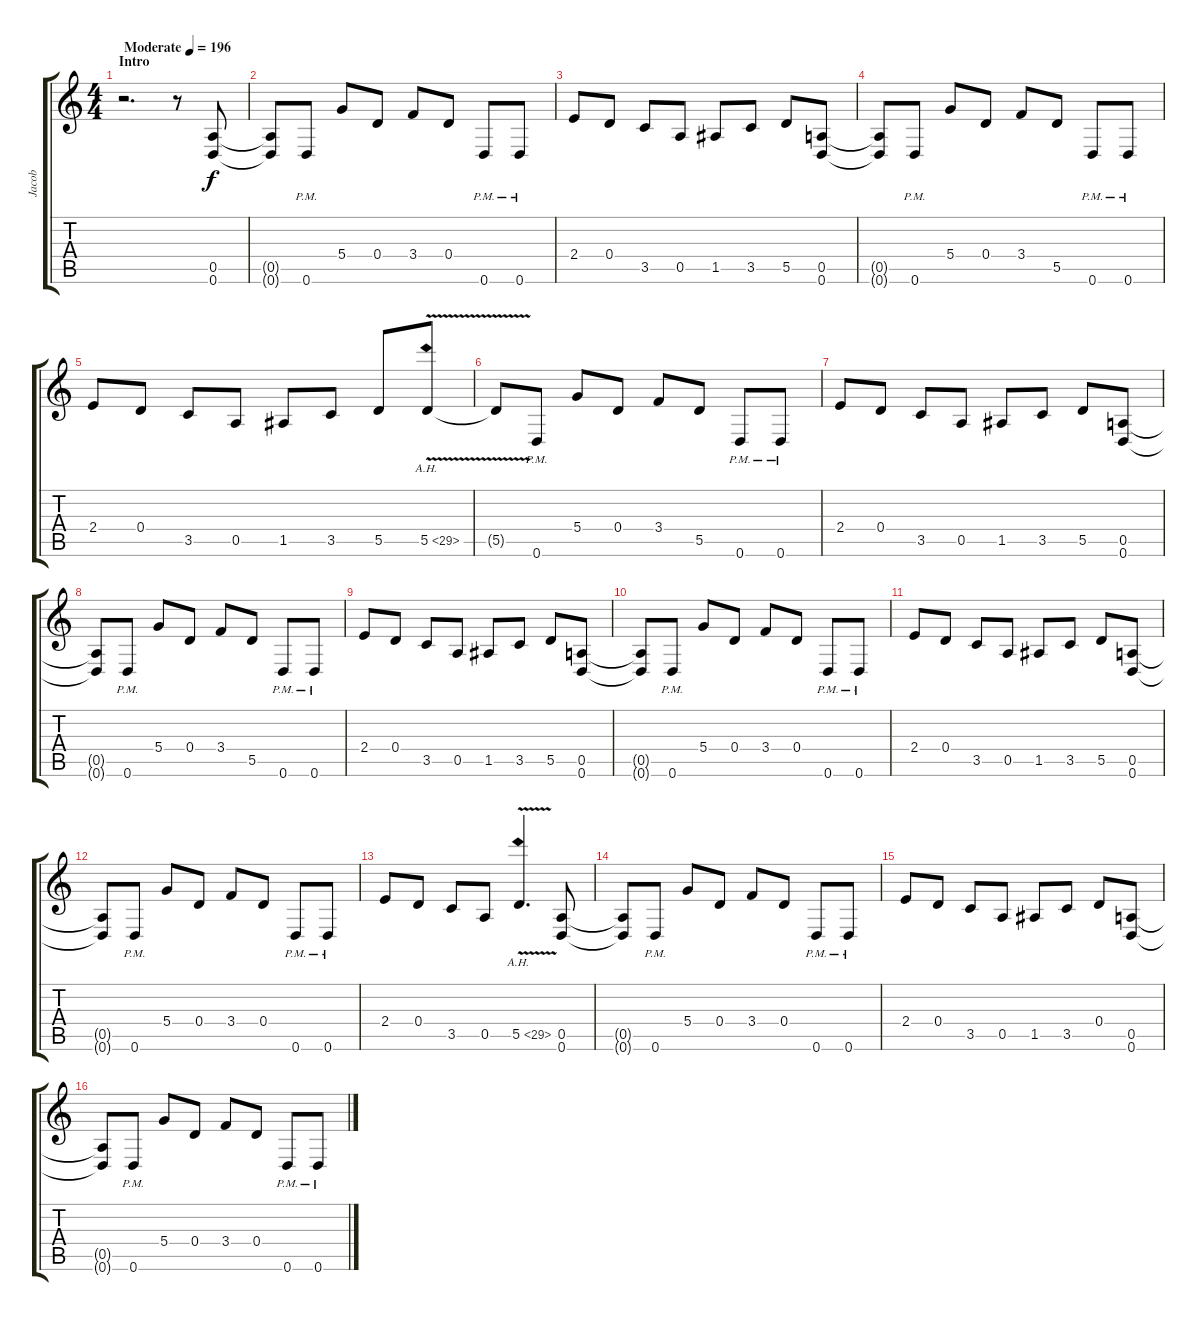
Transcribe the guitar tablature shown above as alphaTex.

\track ("Jacob" "Jacob") {instrument distortionguitar}
\staff {score tabs}
\tuning (E4 B3 G3 D3 A2 D2) {hide}
\ts (4 4)
\section ("" "Intro")
\tempo (196 "Moderate")
\clef g2
\ks aminor
r.2{d dy f instrument distortionguitar} r.8 (0.5 0.6).8 |
(0.5{t} 0.6{t}).8 0.6{pm}.8 5.4.8 0.4.8 3.4.8 0.4.8 0.6{pm}.8 0.6{pm}.8 |
2.4.8 0.4.8 3.5.8 0.5.8 1.5.8 3.5.8 5.5.8 (0.5 0.6).8 |
(0.5{t} 0.6{t}).8 0.6{pm}.8 5.4.8 0.4.8 3.4.8 5.5.8 0.6{pm}.8 0.6{pm}.8 |
2.4.8 0.4.8 3.5.8 0.5.8 1.5.8 3.5.8 5.5.8 5.5{ah 24 v}.8 |
5.5{t}.8 0.6{pm}.8 5.4.8 0.4.8 3.4.8 5.5.8 0.6{pm}.8 0.6{pm}.8 |
2.4.8 0.4.8 3.5.8 0.5.8 1.5.8 3.5.8 5.5.8 (0.5 0.6).8 |
(0.5{t} 0.6{t}).8 0.6{pm}.8 5.4.8 0.4.8 3.4.8 5.5.8 0.6{pm}.8 0.6{pm}.8 |
2.4.8 0.4.8 3.5.8 0.5.8 1.5.8 3.5.8 5.5.8 (0.5 0.6).8 |
(0.5{t} 0.6{t}).8 0.6{pm}.8 5.4.8 0.4.8 3.4.8 0.4.8 0.6{pm}.8 0.6{pm}.8 |
2.4.8 0.4.8 3.5.8 0.5.8 1.5.8 3.5.8 5.5.8 (0.5 0.6).8 |
(0.5{t} 0.6{t}).8 0.6{pm}.8 5.4.8 0.4.8 3.4.8 0.4.8 0.6{pm}.8 0.6{pm}.8 |
2.4.8 0.4.8 3.5.8 0.5.8 5.5{ah 24 v}.4{d} (0.5 0.6).8 |
(0.5{t} 0.6{t}).8 0.6{pm}.8 5.4.8 0.4.8 3.4.8 0.4.8 0.6{pm}.8 0.6{pm}.8 |
2.4.8 0.4.8 3.5.8 0.5.8 1.5.8 3.5.8 0.4.8 (0.5 0.6).8 |
(0.5{t} 0.6{t}).8 0.6{pm}.8 5.4.8 0.4.8 3.4.8 0.4.8 0.6{pm}.8 0.6{pm}.8
